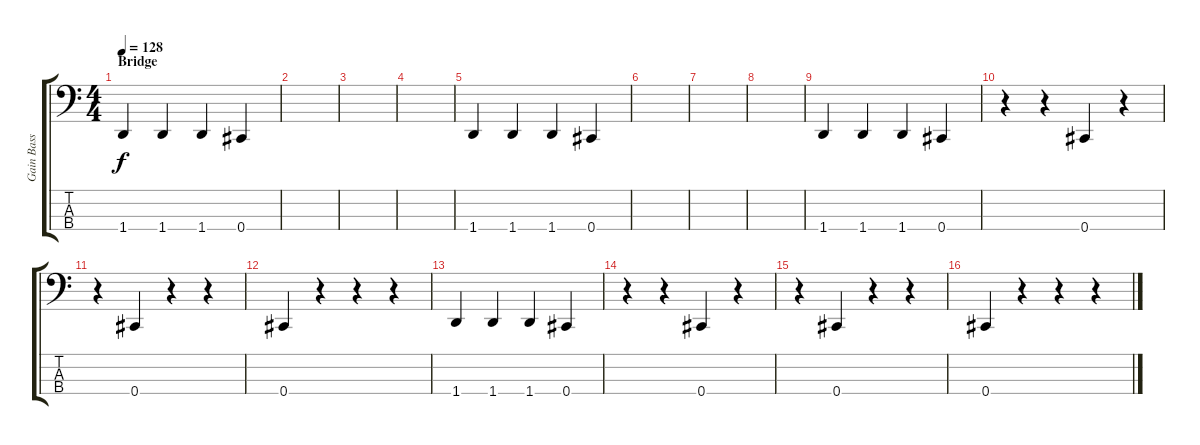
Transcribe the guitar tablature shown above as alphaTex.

\track ("Gain Bass (ignore)" "Gain Bass ") {instrument overdrivenguitar}
\staff {score tabs}
\tuning (E2 B1 Gb1 Db1) {hide}
\ts (4 4)
\section ("" "Bridge")
\tempo 128
\clef f4
\ks c
1.4.4{dy f} 1.4.4 1.4.4 0.4.4 |
|
|
|
1.4.4 1.4.4 1.4.4 0.4.4 |
|
|
|
1.4.4 1.4.4 1.4.4 0.4.4 |
r.4 r.4 0.4.4 r.4 |
r.4 0.4.4 r.4 r.4 |
0.4.4 r.4 r.4 r.4 |
1.4.4 1.4.4 1.4.4 0.4.4 |
r.4 r.4 0.4.4 r.4 |
r.4 0.4.4 r.4 r.4 |
0.4.4 r.4 r.4 r.4
